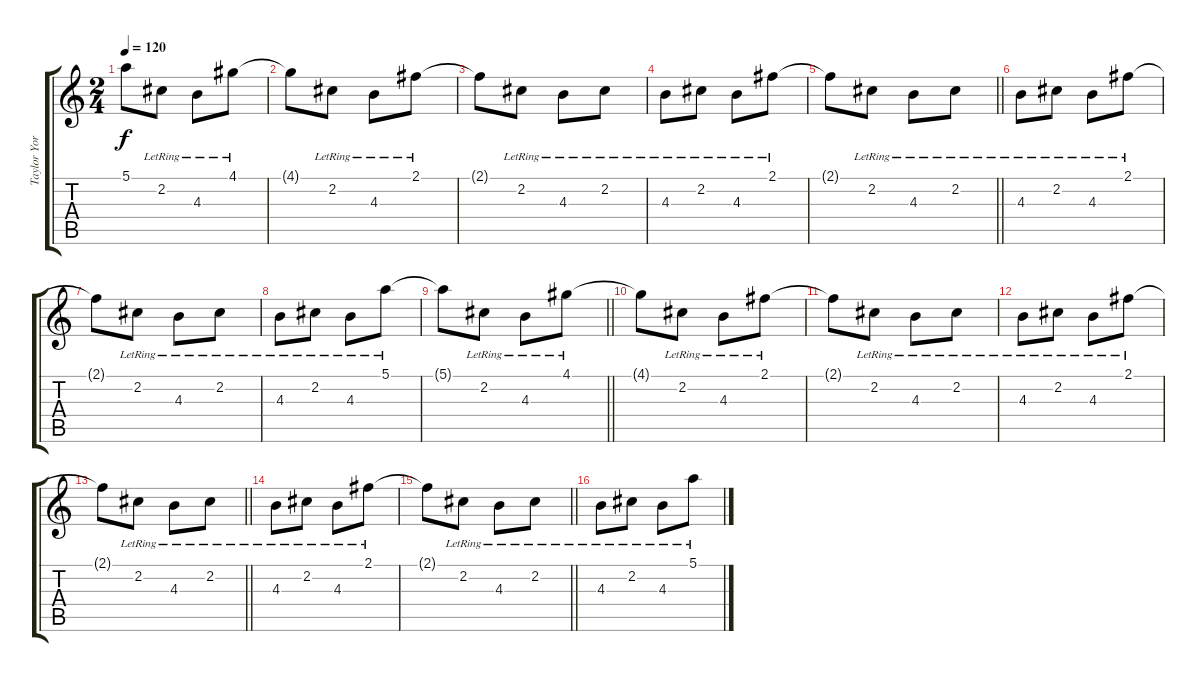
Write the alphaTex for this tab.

\track ("Taylor York" "Taylor Yor") {instrument electricguitarjazz}
\staff {score tabs}
\tuning (E4 B3 G3 D3 A2 E2) {hide}
\ts (2 4)
\tempo 120
\clef g2
\ks c
5.1{t}.8{dy f} 2.2{lr}.8 4.3{lr}.8 4.1{lr}.8 |
4.1{t}.8 2.2{lr}.8 4.3{lr}.8 2.1{lr}.8 |
2.1{t}.8 2.2{lr}.8 4.3{lr}.8 2.2{lr}.8 |
4.3{lr}.8 2.2{lr}.8 4.3{lr}.8 2.1{lr}.8 |
\barLineRight lightlight
2.1{t}.8 2.2{lr}.8 4.3{lr}.8 2.2{lr}.8 |
4.3{lr}.8 2.2{lr}.8 4.3{lr}.8 2.1{lr}.8 |
2.1{t}.8 2.2{lr}.8 4.3{lr}.8 2.2{lr}.8 |
4.3{lr}.8 2.2{lr}.8 4.3{lr}.8 5.1{lr}.8 |
\barLineRight lightlight
5.1{t}.8 2.2{lr}.8 4.3{lr}.8 4.1{lr}.8 |
4.1{t}.8 2.2{lr}.8 4.3{lr}.8 2.1{lr}.8 |
2.1{t}.8 2.2{lr}.8 4.3{lr}.8 2.2{lr}.8 |
4.3{lr}.8 2.2{lr}.8 4.3{lr}.8 2.1{lr}.8 |
\barLineRight lightlight
2.1{t}.8 2.2{lr}.8 4.3{lr}.8 2.2{lr}.8 |
4.3{lr}.8 2.2{lr}.8 4.3{lr}.8 2.1{lr}.8 |
\barLineRight lightlight
2.1{t}.8 2.2{lr}.8 4.3{lr}.8 2.2{lr}.8 |
4.3{lr}.8 2.2{lr}.8 4.3{lr}.8 5.1{lr}.8
